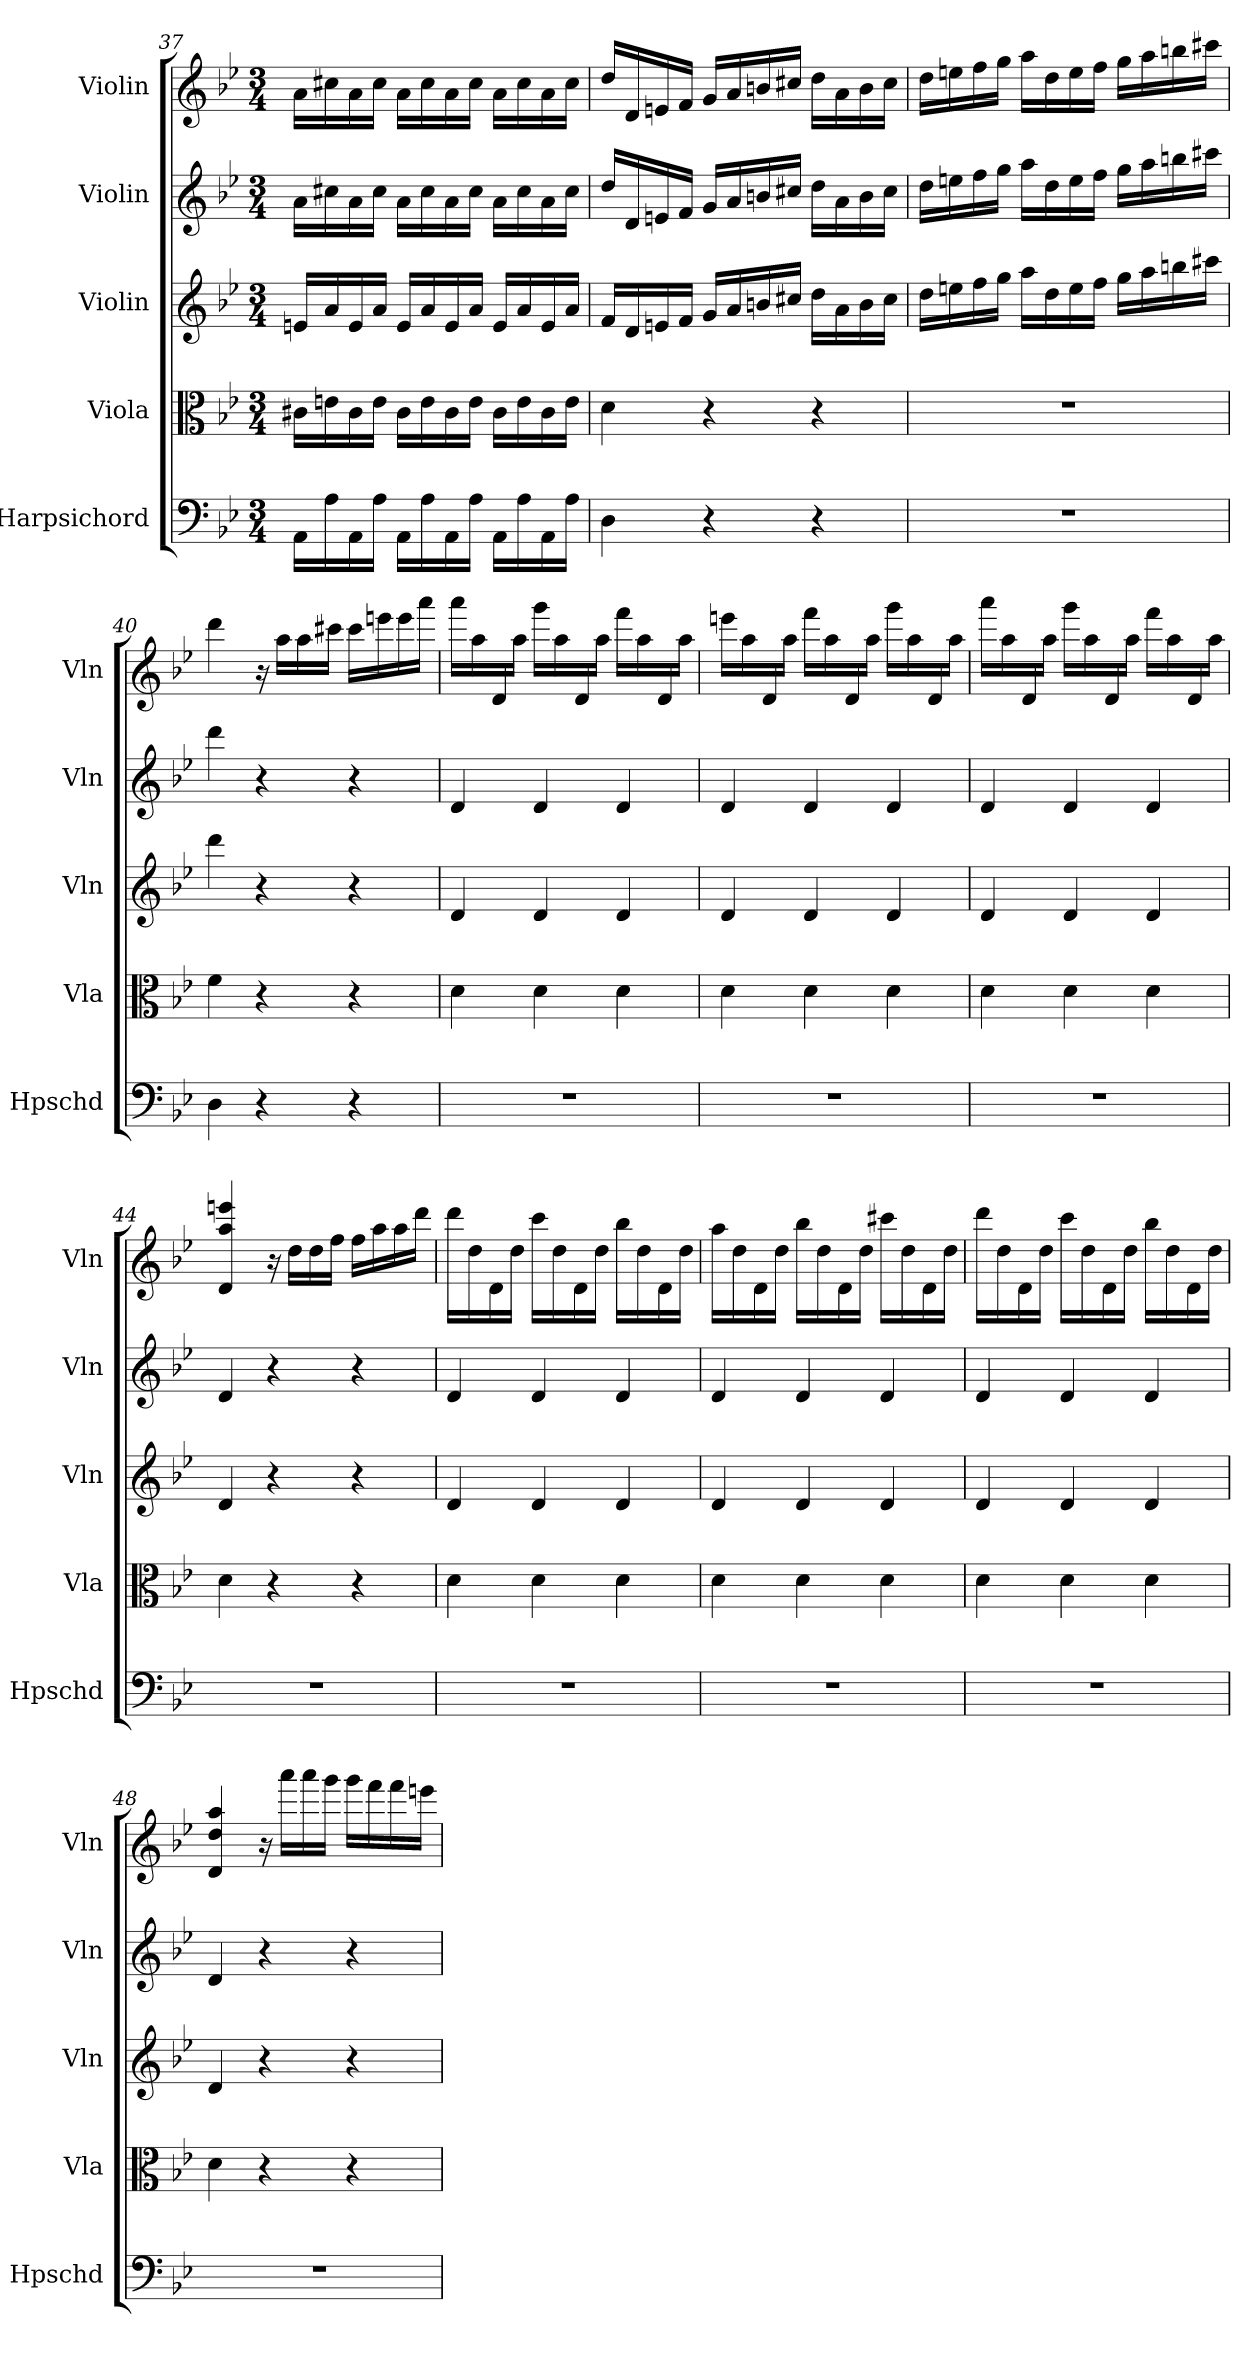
**kern	**kern	**kern	**kern	**kern
*part5	*part4	*part3	*part2	*part1
*staff5	*staff4	*staff3	*staff2	*staff1
*I"Harpsichord	*I"Viola	*I"Violin	*I"Violin	*I"Violin
*I'Hpschd	*I'Vla	*I'Vln	*I'Vln	*I'Vln
*clefF4	*clefC3	*clefG2	*clefG2	*clefG2
*k[b-e-]	*k[b-e-]	*k[b-e-]	*k[b-e-]	*k[b-e-]
*g:	*g:	*g:	*g:	*g:
*M3/4	*M3/4	*M3/4	*M3/4	*M3/4
=37	=37	=37	=37	=37
16AA\LL	16c#X\LL	16en/LL	16a\LL	16a\LL
16A\	16en\	16a/	16cc#X\	16cc#X\
16AA\	16c#\	16e/	16a\	16a\
16A\JJ	16e\JJ	16a/JJ	16cc#\JJ	16cc#\JJ
16AA\LL	16c#\LL	16e/LL	16a\LL	16a\LL
16A\	16e\	16a/	16cc#\	16cc#\
16AA\	16c#\	16e/	16a\	16a\
16A\JJ	16e\JJ	16a/JJ	16cc#\JJ	16cc#\JJ
16AA\LL	16c#\LL	16e/LL	16a\LL	16a\LL
16A\	16e\	16a/	16cc#\	16cc#\
16AA\	16c#\	16e/	16a\	16a\
16A\JJ	16e\JJ	16a/JJ	16cc#\JJ	16cc#\JJ
=38	=38	=38	=38	=38
4D\	4d\	16f/LL	16dd/LL	16dd/LL
.	.	16d/	16d/	16d/
.	.	16en/	16en/	16en/
.	.	16f/JJ	16f/JJ	16f/JJ
4r	4r	16g/LL	16g/LL	16g/LL
.	.	16a/	16a/	16a/
.	.	16bn/	16bn/	16bn/
.	.	16cc#X/JJ	16cc#X/JJ	16cc#X/JJ
4r	4r	16dd\LL	16dd\LL	16dd\LL
.	.	16a\	16a\	16a\
.	.	16b\	16b\	16b\
.	.	16cc#\JJ	16cc#\JJ	16cc#\JJ
=39	=39	=39	=39	=39
2.r	2.r	16dd\LL	16dd\LL	16dd\LL
.	.	16een\	16een\	16een\
.	.	16ff\	16ff\	16ff\
.	.	16gg\JJ	16gg\JJ	16gg\JJ
.	.	16aa\LL	16aa\LL	16aa\LL
.	.	16dd\	16dd\	16dd\
.	.	16ee\	16ee\	16ee\
.	.	16ff\JJ	16ff\JJ	16ff\JJ
.	.	16gg\LL	16gg\LL	16gg\LL
.	.	16aa\	16aa\	16aa\
.	.	16bbn\	16bbn\	16bbn\
.	.	16ccc#X\JJ	16ccc#X\JJ	16ccc#X\JJ
=40	=40	=40	=40	=40
4D\	4f\	4ddd\	4ddd\	4ddd\
4r	4r	4r	4r	16r
.	.	.	.	16aa\LL
.	.	.	.	16aa\
.	.	.	.	16ccc#X\JJ
4r	4r	4r	4r	16ccc#\LL
.	.	.	.	16eeen\
.	.	.	.	16eee\
.	.	.	.	16aaa\JJ
=41	=41	=41	=41	=41
2.r	4d\	4d/	4d/	16aaa\LL
.	.	.	.	16aa\
.	.	.	.	16d/
.	.	.	.	16aa\JJ
.	4d\	4d/	4d/	16ggg\LL
.	.	.	.	16aa\
.	.	.	.	16d/
.	.	.	.	16aa\JJ
.	4d\	4d/	4d/	16fff\LL
.	.	.	.	16aa\
.	.	.	.	16d/
.	.	.	.	16aa\JJ
=42	=42	=42	=42	=42
2.r	4d\	4d/	4d/	16eeen\LL
.	.	.	.	16aa\
.	.	.	.	16d/
.	.	.	.	16aa\JJ
.	4d\	4d/	4d/	16fff\LL
.	.	.	.	16aa\
.	.	.	.	16d/
.	.	.	.	16aa\JJ
.	4d\	4d/	4d/	16ggg\LL
.	.	.	.	16aa\
.	.	.	.	16d/
.	.	.	.	16aa\JJ
=43	=43	=43	=43	=43
2.r	4d\	4d/	4d/	16aaa\LL
.	.	.	.	16aa\
.	.	.	.	16d/
.	.	.	.	16aa\JJ
.	4d\	4d/	4d/	16ggg\LL
.	.	.	.	16aa\
.	.	.	.	16d/
.	.	.	.	16aa\JJ
.	4d\	4d/	4d/	16fff\LL
.	.	.	.	16aa\
.	.	.	.	16d/
.	.	.	.	16aa\JJ
=44	=44	=44	=44	=44
2.r	4d\	4d/	4d/	4d/ 4aa/ 4eeen/
.	4r	4r	4r	16r
.	.	.	.	16dd\LL
.	.	.	.	16dd\
.	.	.	.	16ff\JJ
.	4r	4r	4r	16ff\LL
.	.	.	.	16aa\
.	.	.	.	16aa\
.	.	.	.	16ddd\JJ
=45	=45	=45	=45	=45
2.r	4d\	4d/	4d/	16ddd\LL
.	.	.	.	16dd\
.	.	.	.	16d\
.	.	.	.	16dd\JJ
.	4d\	4d/	4d/	16ccc\LL
.	.	.	.	16dd\
.	.	.	.	16d\
.	.	.	.	16dd\JJ
.	4d\	4d/	4d/	16bb-\LL
.	.	.	.	16dd\
.	.	.	.	16d\
.	.	.	.	16dd\JJ
=46	=46	=46	=46	=46
2.r	4d\	4d/	4d/	16aa\LL
.	.	.	.	16dd\
.	.	.	.	16d\
.	.	.	.	16dd\JJ
.	4d\	4d/	4d/	16bb-\LL
.	.	.	.	16dd\
.	.	.	.	16d\
.	.	.	.	16dd\JJ
.	4d\	4d/	4d/	16ccc#X\LL
.	.	.	.	16dd\
.	.	.	.	16d\
.	.	.	.	16dd\JJ
=47	=47	=47	=47	=47
2.r	4d\	4d/	4d/	16ddd\LL
.	.	.	.	16dd\
.	.	.	.	16d\
.	.	.	.	16dd\JJ
.	4d\	4d/	4d/	16ccc\LL
.	.	.	.	16dd\
.	.	.	.	16d\
.	.	.	.	16dd\JJ
.	4d\	4d/	4d/	16bb-\LL
.	.	.	.	16dd\
.	.	.	.	16d\
.	.	.	.	16dd\JJ
=48	=48	=48	=48	=48
2.r	4d\	4d/	4d/	4d/ 4dd/ 4aa/
.	4r	4r	4r	16r
.	.	.	.	16aaa\LL
.	.	.	.	16aaa\
.	.	.	.	16ggg\JJ
.	4r	4r	4r	16ggg\LL
.	.	.	.	16fff\
.	.	.	.	16fff\
.	.	.	.	16eeen\JJ
=	=	=	=	=
*-	*-	*-	*-	*-
